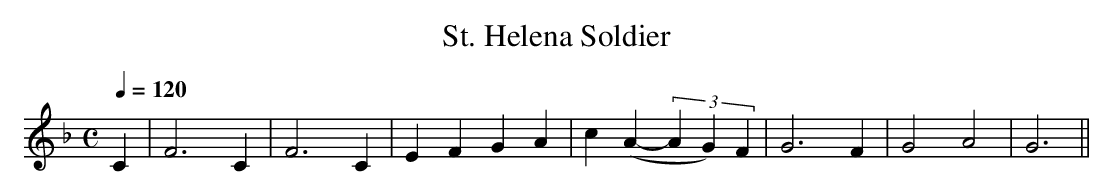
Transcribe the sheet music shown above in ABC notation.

X:1
T:St. Helena Soldier
M:C
L:1/4
Q:1/4=120
K:GDor
C|F3 C|F3 C|EF GA|c(A-(3AG)F|G3 F|G2 A2|G3||
